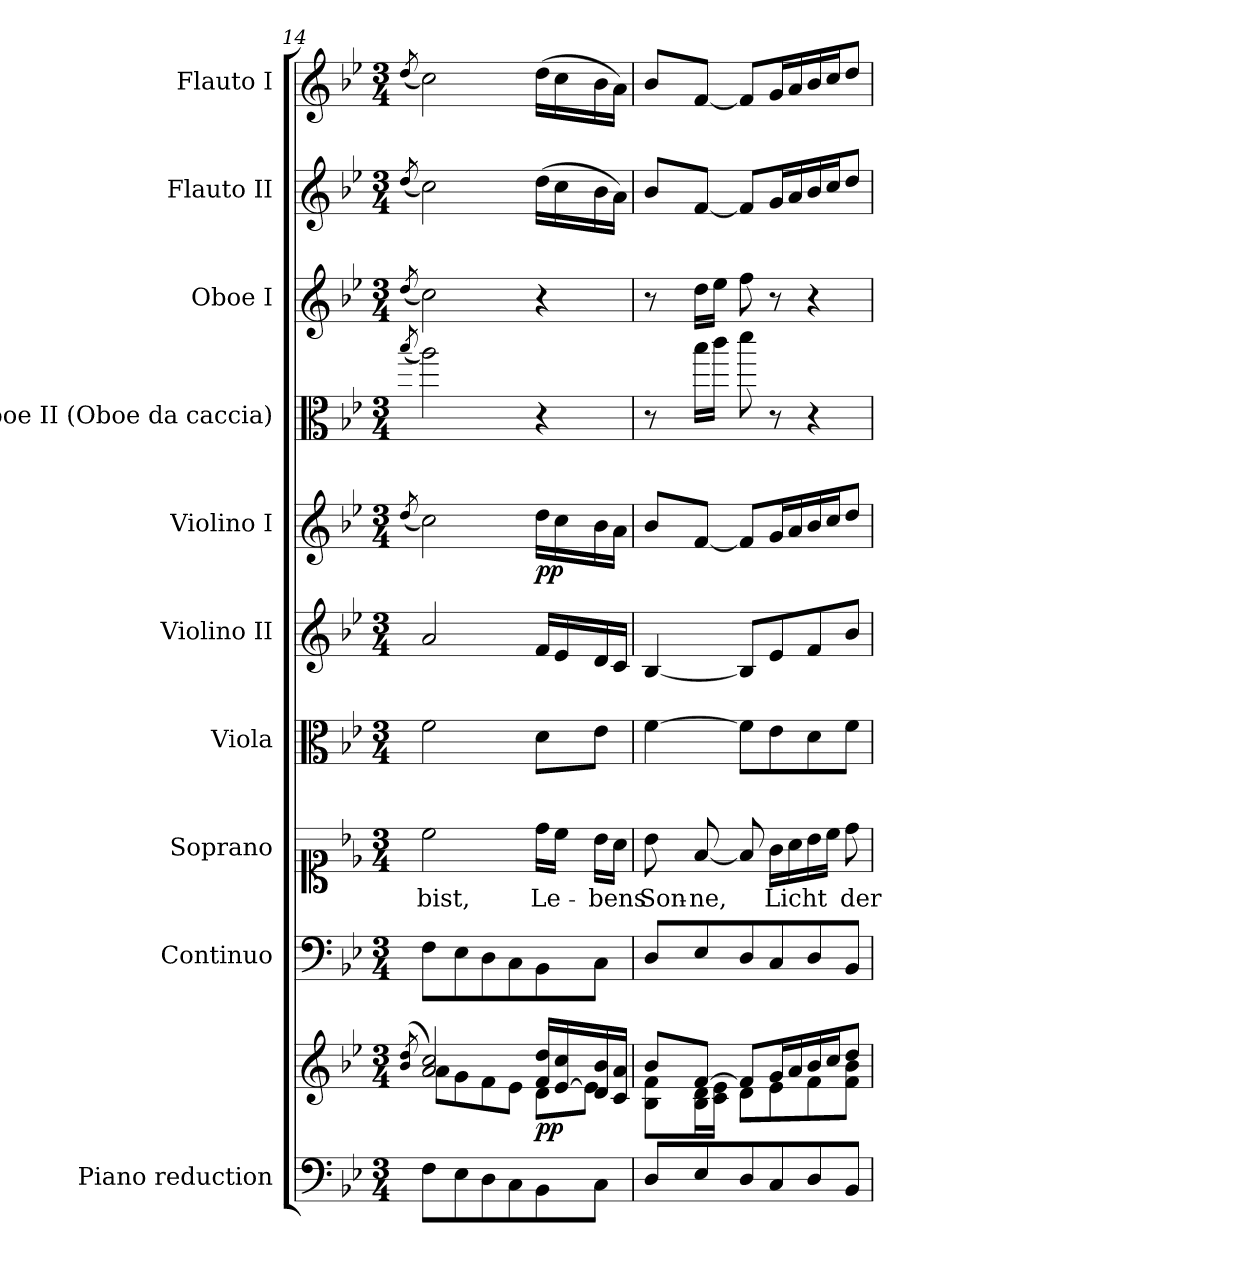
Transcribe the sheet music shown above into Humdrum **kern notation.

**kern	**kern	**dynam	**kern	**kern	**text	**kern	**kern	**kern	**dynam	**kern	**kern	**kern	**kern
*part10	*part10	*part10	*part9	*part8	*part8	*part7	*part6	*part5	*part5	*part4	*part3	*part2	*part1
*staff11	*staff10	*staff10/11	*staff9	*staff8	*staff8	*staff7	*staff6	*staff5	*staff5	*staff4	*staff3	*staff2	*staff1
*I"Piano reduction	*	*	*I"Continuo	*I"Soprano	*	*I"Viola	*I"Violino II	*I"Violino I	*	*I"Oboe II (Oboe da caccia)	*I"Oboe I	*I"Flauto II	*I"Flauto I
*I'Pno	*	*	*	*	*	*I'Vla	*I'Vln	*I'Vln	*	*	*I'Ob	*I'Fl	*I'Fl
*clefF4	*clefG2	*	*clefF4	*clefC1	*	*clefC3	*clefG2	*clefG2	*	*clefC3	*clefG2	*clefG2	*clefG2
*	*	*	*	*	*	*	*	*	*	*ITrd12c21	*	*	*
*k[b-e-]	*k[b-e-]	*	*k[b-e-]	*k[b-e-]	*	*k[b-e-]	*k[b-e-]	*k[b-e-]	*	*k[b-e-]	*k[b-e-]	*k[b-e-]	*k[b-e-]
*M3/4	*M3/4	*	*M3/4	*M3/4	*	*M3/4	*M3/4	*M3/4	*	*M3/4	*M3/4	*M3/4	*M3/4
=14	=14	=14	=14	=14	=14	=14	=14	=14	=14	=14	=14	=14	=14
.	(>8qb-/ 8qdd/	.	.	.	.	.	.	(8qdd/	.	(8qb-/	(8qdd/	(8qdd/	(8qdd/
*	*^	*	*	*	*	*	*	*	*	*	*	*	*
!	!	!	!	!	!	!LO:LY:b	!	!	!	!	!	!	!	!
8F\L	2a/ 2cc/)	8a\L	.	8F\L	2cc\	bist,	2f\	2a/	2cc\)	.	2a\)	2cc\)	2cc\)	2cc\)
8E-\	.	8g\	.	8E-\	.	.	.	.	.	.	.	.	.	.
8D\	.	8f\	.	8D\	.	.	.	.	.	.	.	.	.	.
8C\	.	8e-\J	.	8C\	.	.	.	.	.	.	.	.	.	.
!	!	!	!LO:DY:b	!	!	!LO:LY:b	!	!	!	!LO:DY:b	!	!	!	!
8BB-\	16f/ 16dd/LL	8d\L	pp	8BB-\	16dd\LL	Le-	8d\L	16f/LL	16dd\LL	pp	4r	4r	(16dd\LL	(16dd\LL
.	[<16e-/ 16cc/	.	.	.	16cc\JJ	.	.	16e-/	16cc\	.	.	.	16cc\	16cc\
!	!	!	!	!	!	!LO:LY:b	!	!	!	!	!	!	!	!
8C\J	16d/ 16b-/	8e-\J]	.	8C\J	16b-\LL	-bens	8e-\J	16d/	16b-\	.	.	.	16b-\	16b-\
.	16c/ 16a/JJ	.	.	.	16a\JJ	.	.	16c/JJ	16a\JJ	.	.	.	16a\JJ)	16a\JJ)
=15	=15	=15	=15	=15	=15	=15	=15	=15	=15	=15	=15	=15	=15	=15
!	!	!	!	!	!	!LO:LY:b	!	!	!	!	!	!	!	!
8D/L	8b-/L	8B-\ 8f\L	.	8D/L	8b-\	Son-	[4f\	[4B-/	8b-/L	.	8r	8r	8b-/L	8b-/L
!	!	!	!	!	!	!LO:LY:b	!	!	!	!	!	!	!	!
8E-/	[8f/J	16B-\ 16d\L	.	8E-/	[8f/	-ne,	.	.	[8f/J	.	16b-\LL	16dd\LL	[8f/J	[8f/J
.	.	16c\ 16e-\JJ	.	.	.	.	.	.	.	.	16cc\JJ	16ee-\JJ	.	.
8D/	8f/L]	8d\L	.	8D/	8f/]	.	8f\L]	8B-/L]	8f/L]	.	8dd\	8ff\	8f/L]	8f/L]
!	!	!	!	!	!	!LO:LY:b	!	!	!	!	!	!	!	!
8C/	16g/L	8e-\	.	8C/	16g\LL	Licht	8e-\	8e-/	16g/L	.	8r	8r	16g/L	16g/L
.	16a/	.	.	.	16a\	.	.	.	16a/	.	.	.	16a/	16a/
8D/	16b-/	8f\	.	8D/	16b-\	.	8d\	8f/	16b-/	.	4r	4r	16b-/	16b-/
.	16cc/J	.	.	.	16cc\JJ	.	.	.	16cc/J	.	.	.	16cc/J	16cc/J
!	!	!	!	!	!	!LO:LY:b	!	!	!	!	!	!	!	!
8BB-/J	8dd/J	8f\ 8b-\J	.	8BB-/J	8dd\	der	8f\J	8b-/J	8dd/J	.	.	.	8dd/J	8dd/J
*	*v	*v	*	*	*	*	*	*	*	*	*	*	*	*
=	=	=	=	=	=	=	=	=	=	=	=	=	=
*-	*-	*-	*-	*-	*-	*-	*-	*-	*-	*-	*-	*-	*-
